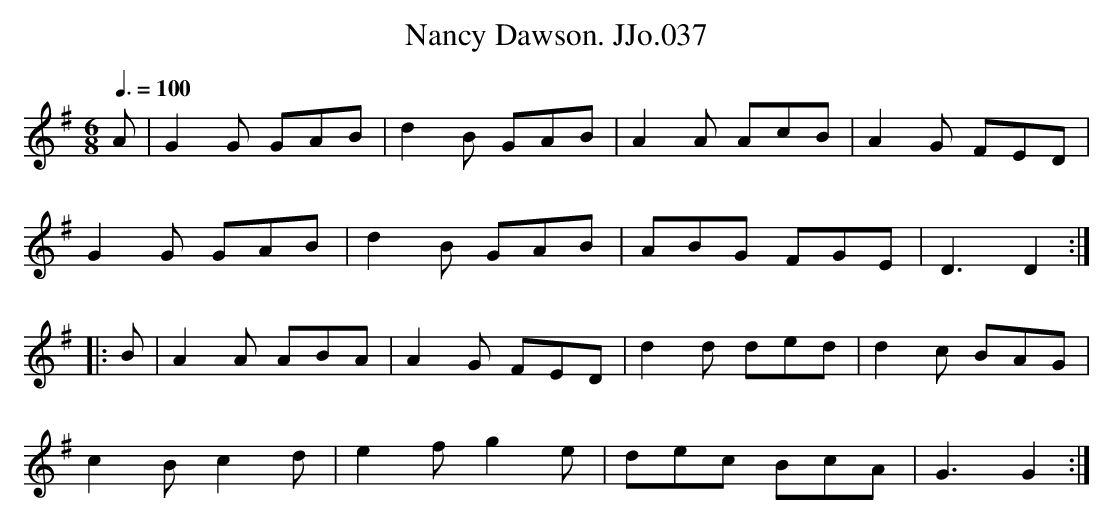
X:1
T:Nancy Dawson. JJo.037
M:6/8
L:1/8
Q:3/8=100
K:G
A|G2G GAB|d2B GAB|A2A AcB|A2G FED|
G2G GAB|d2B GAB|ABG FGE|D3D2:|
|:B|A2A ABA|A2G FED|d2d ded|d2c BAG|
c2Bc2d|e2fg2e|dec BcA|G3G2:|
